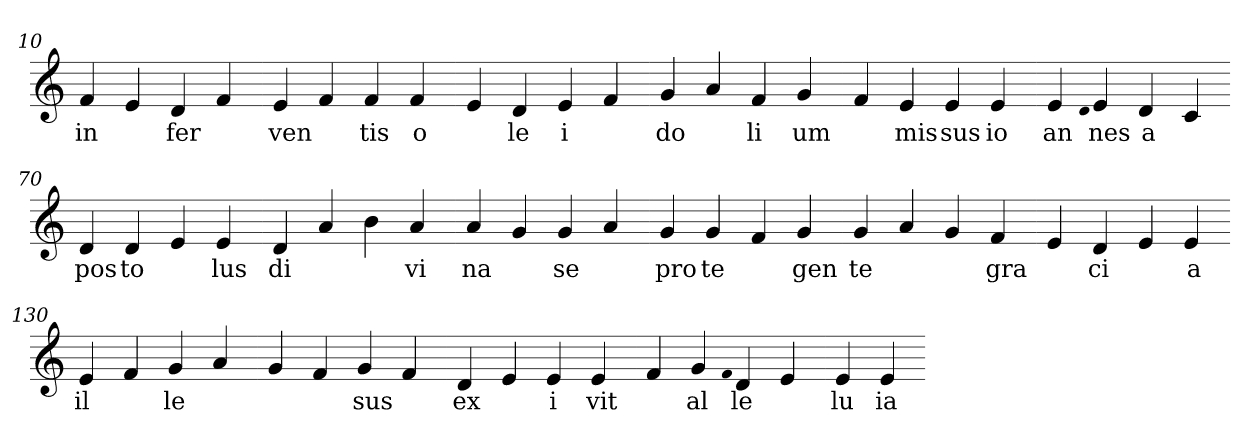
**kern	**text
*part1	*part1
*staff1	*staff1
*clefG2	*
=10.	=10.
4f	in
4e	.
4d	fer
4f	.
=20.-	=20.-
4e	ven
4f	.
4f	tis
4f	o
=30.-	=30.-
4e	.
4d	le
4e	i
4f	.
=40.-	=40.-
4g	do
4a	.
4f	li
4g	um
=50.-	=50.-
4f	.
4e	mis
4e	sus
4e	io
=60.-	=60.-
4e	an
qqd	.
4e	nes
4d	a
4c	.
=70.-	=70.-
4d	pos
4d	to
4e	.
4e	lus
=80.-	=80.-
4d	di
4a	.
4b	.
4a	vi
=90.-	=90.-
4a	na
4g	.
4g	se
4a	.
=100.-	=100.-
4g	pro
4g	te
4f	.
4g	gen
=110.-	=110.-
4g	te
4a	.
4g	.
4f	gra
=120.-	=120.-
4e	.
4d	ci
4e	.
4e	a
=130.-	=130.-
4e	il
4f	.
4g	le
4a	.
=140.-	=140.-
4g	.
4f	.
4g	sus
4f	.
=150.-	=150.-
4d	ex
4e	.
4e	i
4e	vit
=160.-	=160.-
4f	.
4g	al
qqf	.
4d	le
4e	.
=170.-	=170.-
4e	lu
4e	ia
=-	=-
*-	*-
